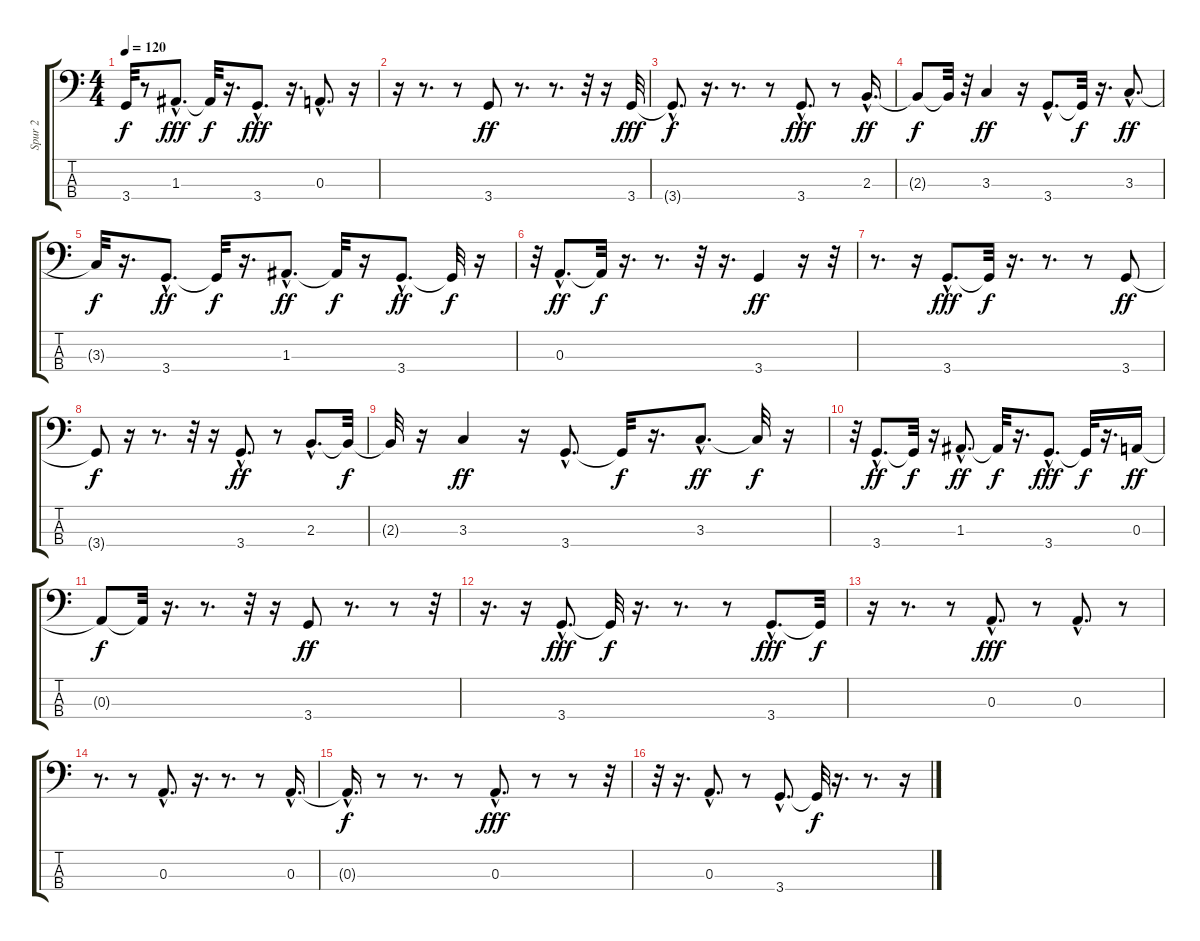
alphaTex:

\track ("Spur 2" "Spur 2") {instrument synthbass2}
\staff {score tabs}
\tuning (G2 D2 A1 E1) {hide}
\ts (4 4)
\tempo 120
\clef f4
\ks c
3.4{t}.32{dy f} r.8 1.3{hac}.8{d dy fff} 1.3{t}.32{dy f} r.16{d} 3.4{hac}.8{d dy fff} r.16{d} 0.3{hac}.8{d} r.16 |
r.16 r.8{d} r.8 3.4.8{dy ff} r.8{d} r.8{d} r.32 r.16 3.4.32{dy fff} |
3.4{hac t}.8{d dy f} r.16{d} r.8{d} r.8 3.4{hac}.8{d dy fff} r.8 2.3{hac}.16{d dy ff} |
2.3{t}.8{dy f} 2.3{t}.32 r.32 3.3.4{dy ff} r.16 3.4{hac}.8{d} 3.4{t}.32{dy f} r.16{d} 3.3{hac}.8{d dy ff} |
3.3{t}.32{dy f} r.16{d} 3.4{hac}.8{d dy ff} 3.4{t}.32{dy f} r.16{d} 1.3{hac}.8{d dy ff} 1.3{t}.32{dy f} r.16 3.4{hac}.8{d dy ff} 3.4{t}.32{dy f} r.16 |
r.32 0.3{hac}.8{d dy ff} 0.3{t}.32{dy f} r.16{d} r.8{d} r.32 r.16{d} 3.4.4{dy ff} r.16 r.32 |
r.8{d} r.16 3.4{hac}.8{d dy fff} 3.4{t}.32{dy f} r.16{d} r.8{d} r.8 3.4.8{dy ff} |
3.4{t}.8{dy f} r.16 r.8{d} r.32 r.16 3.4{hac}.8{d dy ff} r.8 2.3{hac}.8{d} 2.3{t}.32{dy f} |
2.3{t}.32 r.16 3.3.4{dy ff} r.16 3.4{hac}.8{d} 3.4{t}.32{dy f} r.16{d} 3.3{hac}.8{d dy ff} 3.3{t}.32{dy f} r.16 |
r.32 3.4{hac}.8{d dy ff} 3.4{t}.32{dy f} r.16 1.3{hac}.8{d dy ff} 1.3{t}.32{dy f} r.16{d} 3.4{hac}.8{d dy fff} 3.4{t}.32{dy f} r.16{d} 0.3.16{dy ff} |
0.3{t}.8{dy f} 0.3{t}.32 r.16{d} r.8{d} r.32 r.16 3.4.8{dy ff} r.8{d} r.8 r.32 |
r.16{d} r.16 3.4{hac}.8{d dy fff} 3.4{t}.32{dy f} r.16{d} r.8{d} r.8 3.4{hac}.8{d dy fff} 3.4{t}.32{dy f} |
r.16 r.8{d} r.8 0.3{hac}.8{d dy fff} r.8 0.3{hac}.8{d} r.8 |
r.8{d} r.8 0.3{hac}.8{d} r.16{d} r.8{d} r.8 0.3{hac}.16{d} |
0.3{hac t}.16{d dy f} r.8 r.8{d} r.8 0.3{hac}.8{d dy fff} r.8 r.8 r.32 |
r.32 r.16{d} 0.3{hac}.8{d} r.8 3.4{hac}.8{d} 3.4{t}.32{dy f} r.16{d} r.8{d} r.16
